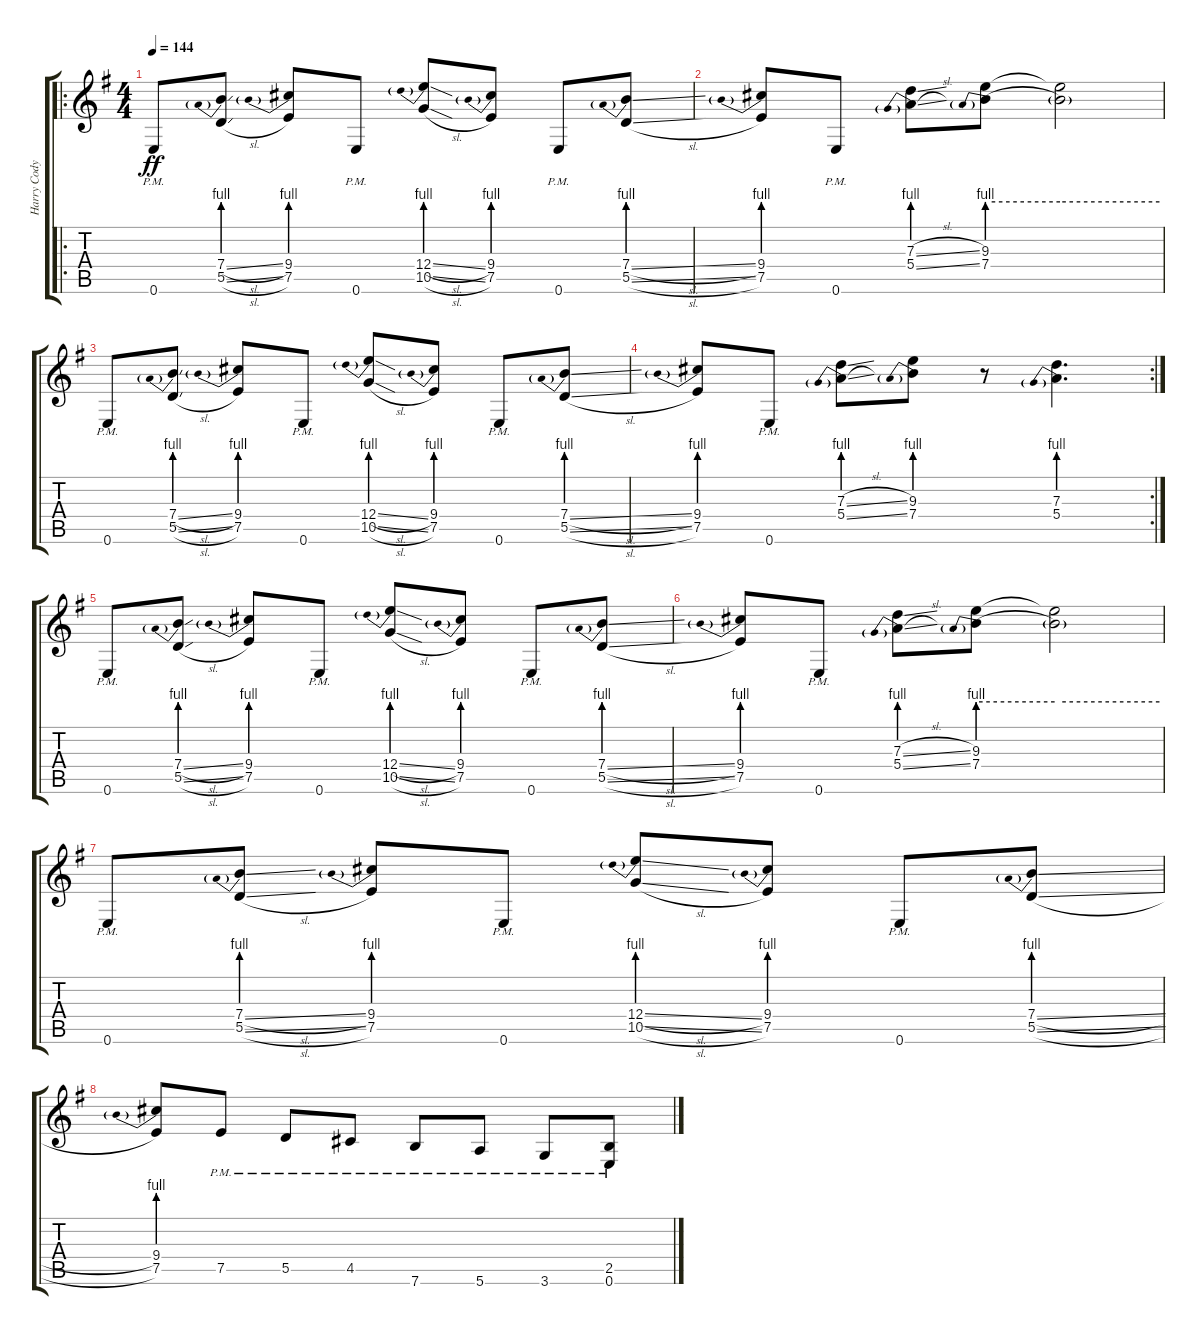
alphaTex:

\track ("Harry Cody - Rhythm Guitar" "Harry Cody") {instrument distortionguitar}
\staff {score tabs}
\tuning (E4 B3 G3 D3 A2 E2) {hide}
\ro
\ts (4 4)
\tempo 144
\clef g2
\ks g
0.6{pm}.8{dy ff} (7.4{be (prebend 0 4 60 4) sl} 5.5{sl}).8 (9.4{be (prebend 0 4 60 4)} 7.5).8 0.6{pm}.8 (12.4{be (prebend 0 4 60 4) sl} 10.5{sl}).8 (9.4{be (prebend 0 4 60 4)} 7.5).8 0.6{pm}.8 (7.4{be (prebend 0 4 60 4) sl} 5.5{sl}).8 |
(9.4{be (prebend 0 4 60 4)} 7.5).8 0.6{pm}.8 (7.3{sl} 5.4{be (prebend 0 4 60 4) sl}).8 (9.3 7.4{be (prebend 0 4 60 4)}).8 (9.3{t} 7.4{be (hold 0 4 60 4) t}).2 |
0.6{pm}.8 (7.4{be (prebend 0 4 60 4) sl} 5.5{sl}).8 (9.4{be (prebend 0 4 60 4)} 7.5).8 0.6{pm}.8 (12.4{be (prebend 0 4 60 4) sl} 10.5{sl}).8 (9.4{be (prebend 0 4 60 4)} 7.5).8 0.6{pm}.8 (7.4{be (prebend 0 4 60 4) sl} 5.5{sl}).8 |
\rc 2
(9.4{be (prebend 0 4 60 4)} 7.5).8 0.6{pm}.8 (7.3{sl} 5.4{be (prebend 0 4 60 4) sl}).8 (9.3 7.4{be (prebend 0 4 60 4)}).8 r.8 (7.3 5.4{be (prebend 0 4 60 4)}).4{d} |
0.6{pm}.8 (7.4{be (prebend 0 4 60 4) sl} 5.5{sl}).8 (9.4{be (prebend 0 4 60 4)} 7.5).8 0.6{pm}.8 (12.4{be (prebend 0 4 60 4) sl} 10.5{sl}).8 (9.4{be (prebend 0 4 60 4)} 7.5).8 0.6{pm}.8 (7.4{be (prebend 0 4 60 4) sl} 5.5{sl}).8 |
(9.4{be (prebend 0 4 60 4)} 7.5).8 0.6{pm}.8 (7.3{sl} 5.4{be (prebend 0 4 60 4) sl}).8 (9.3 7.4{be (prebend 0 4 60 4)}).8 (9.3{t} 7.4{be (hold 0 4 60 4) t}).2 |
0.6{pm}.8 (7.4{be (prebend 0 4 60 4) sl} 5.5{sl}).8 (9.4{be (prebend 0 4 60 4)} 7.5).8 0.6{pm}.8 (12.4{be (prebend 0 4 60 4) sl} 10.5{sl}).8 (9.4{be (prebend 0 4 60 4)} 7.5).8 0.6{pm}.8 (7.4{be (prebend 0 4 60 4) sl} 5.5{sl}).8 |
(9.4{be (prebend 0 4 60 4)} 7.5).8 7.5{pm}.8 5.5{pm}.8 4.5{pm}.8 7.6{pm}.8 5.6{pm}.8 3.6{pm}.8 (2.5{pm} 0.6{pm}).8
